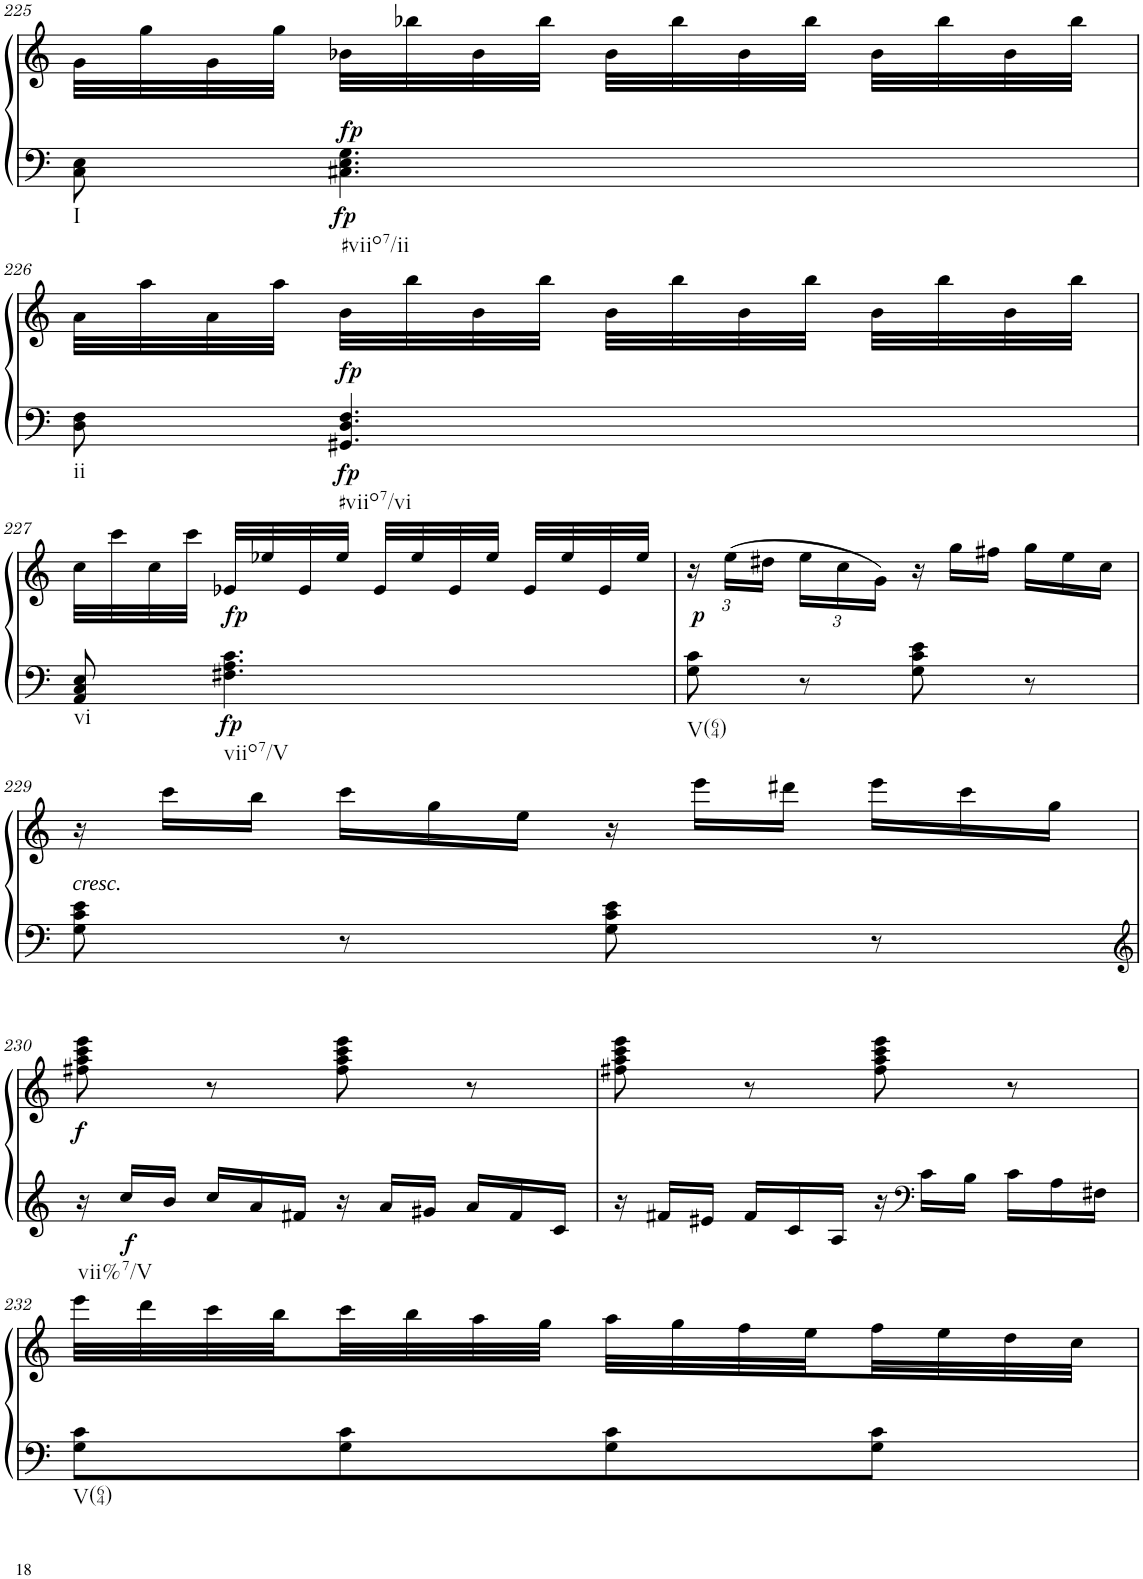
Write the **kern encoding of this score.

**kern	**kern	**dynam
*part1	*part1	*part1
*staff2	*staff1	*staff1/2
*I"Klavier linke Hand	*	*
!!LO:PB:g=z
*clefF4	*clefG2	*
*k[]	*k[]	*
*M2/4	*M2/4	*
=225	=225	=225
!LO:TX:b:t=I	!	!
8C\ 8E\	32g\LLL	.
.	32gg\	.
.	32g\	.
.	32gg\JJJ	.
!LO:TX:b:t=#viio7/ii	!	!
!	!	!LO:DY:a=2
!	!	!LO:DY:n=1:b=2
4.C#X\ 4.E\ 4.G\	32b-X\LLL	fp fp
.	32bb-X\	.
.	32b-\	.
.	32bb-\JJJ	.
.	32b-\LLL	.
.	32bb-\	.
.	32b-\	.
.	32bb-\JJJ	.
.	32b-\LLL	.
.	32bb-\	.
.	32b-\	.
.	32bb-\JJJ	.
!!LO:LB:g=z
=226	=226	=226
!LO:TX:b:t=ii	!	!
8D\ 8F\	32a\LLL	.
.	32aa\	.
.	32a\	.
.	32aa\JJJ	.
!LO:TX:b:t=#viio7/vi	!	!
!	!	!LO:DY:a=2
!	!	!LO:DY:n=1:b=2
4.GG#X/ 4.D/ 4.F/	32b\LLL	fp fp
.	32bb\	.
.	32b\	.
.	32bb\JJJ	.
.	32b\LLL	.
.	32bb\	.
.	32b\	.
.	32bb\JJJ	.
.	32b\LLL	.
.	32bb\	.
.	32b\	.
.	32bb\JJJ	.
!!LO:LB:g=z
=227	=227	=227
!LO:TX:b:t=vi	!	!
8AA/ 8C/ 8E/	32cc\LLL	.
.	32ccc\	.
.	32cc\	.
.	32ccc\JJJ	.
!LO:TX:b:t=viio7/V	!	!
!	!	!LO:DY:b=2
!	!	!LO:DY:n=1:b
4.F#X\ 4.A\ 4.c\	32e-X/LLL	fp fp
.	32ee-X/	.
.	32e-/	.
.	32ee-/JJJ	.
.	32e-/LLL	.
.	32ee-/	.
.	32e-/	.
.	32ee-/JJJ	.
.	32e-/LLL	.
.	32ee-/	.
.	32e-/	.
.	32ee-/JJJ	.
=228	=228	=228
*	*Xbrackettup	*
!LO:TX:b:t=V(64)	!	!
!	!	!LO:DY:b
8G\ 8c\	24r	p
.	(24ee\LL	.
.	24dd#X\JJ	.
8r	24ee\LL	.
.	24cc\	.
.	24g\JJ)	.
*	*brackettup	*
8G\ 8c\ 8e\	24r	.
.	24gg\LL	.
.	24ff#X\JJ	.
*	*Xbrackettup	*
8r	24gg\LL	.
.	24ee\	.
.	24cc\JJ	.
!!LO:LB:g=z
=229	=229	=229
*	*brackettup	*
!	!LO:TX:b:i:t=cresc.	!
8G\ 8c\ 8e\	24r	.
.	24ccc\LL	.
.	24bb\JJ	.
*	*Xbrackettup	*
8r	24ccc\LL	.
.	24gg\	.
.	24ee\JJ	.
*	*brackettup	*
8G\ 8c\ 8e\	24r	.
.	24eee\LL	.
.	24ddd#X\JJ	.
*	*Xbrackettup	*
8r	24eee\LL	.
.	24ccc\	.
.	24gg\JJ	.
!!LO:LB:g=z
=230	=230	=230
*clefG2	*	*
!LO:TX:b:t=vii%7/V	!	!
!	!	!LO:DY:b
24r	8ff#X\ 8aa\ 8ccc\ 8eee\	f
!	!	!LO:DY:b=2
24cc/LL	.	f
24b/JJ	.	.
*Xbrackettup	*	*
24cc/LL	8r	.
24a/	.	.
24f#X/JJ	.	.
*brackettup	*	*
24r	8ff#\ 8aa\ 8ccc\ 8eee\	.
24a/LL	.	.
24g#X/JJ	.	.
*Xbrackettup	*	*
24a/LL	8r	.
24f#/	.	.
24c/JJ	.	.
=231	=231	=231
*brackettup	*	*
24r	8ff#X\ 8aa\ 8ccc\ 8eee\	.
24f#X/LL	.	.
24e#X/JJ	.	.
*Xbrackettup	*	*
24f#/LL	8r	.
24c/	.	.
24A/JJ	.	.
*brackettup	*	*
24r	8ff#\ 8aa\ 8ccc\ 8eee\	.
*clefF4	*	*
24c\LL	.	.
24B\JJ	.	.
*Xbrackettup	*	*
24c\LL	8r	.
24A\	.	.
24F#X\JJ	.	.
!!LO:LB:g=z
=232	=232	=232
!LO:TX:b:t=V(64)	!	!
8G\ 8c\L	32eee\LLL	.
.	32ddd\	.
.	32ccc\	.
.	32bb\	.
8G\ 8c\	32ccc\	.
.	32bb\	.
.	32aa\	.
.	32gg\JJJ	.
8G\ 8c\	32aa\LLL	.
.	32gg\	.
.	32ff\	.
.	32ee\	.
8G\ 8c\J	32ff\	.
.	32ee\	.
.	32dd\	.
.	32cc\JJJ	.
=	=	=
*-	*-	*-
